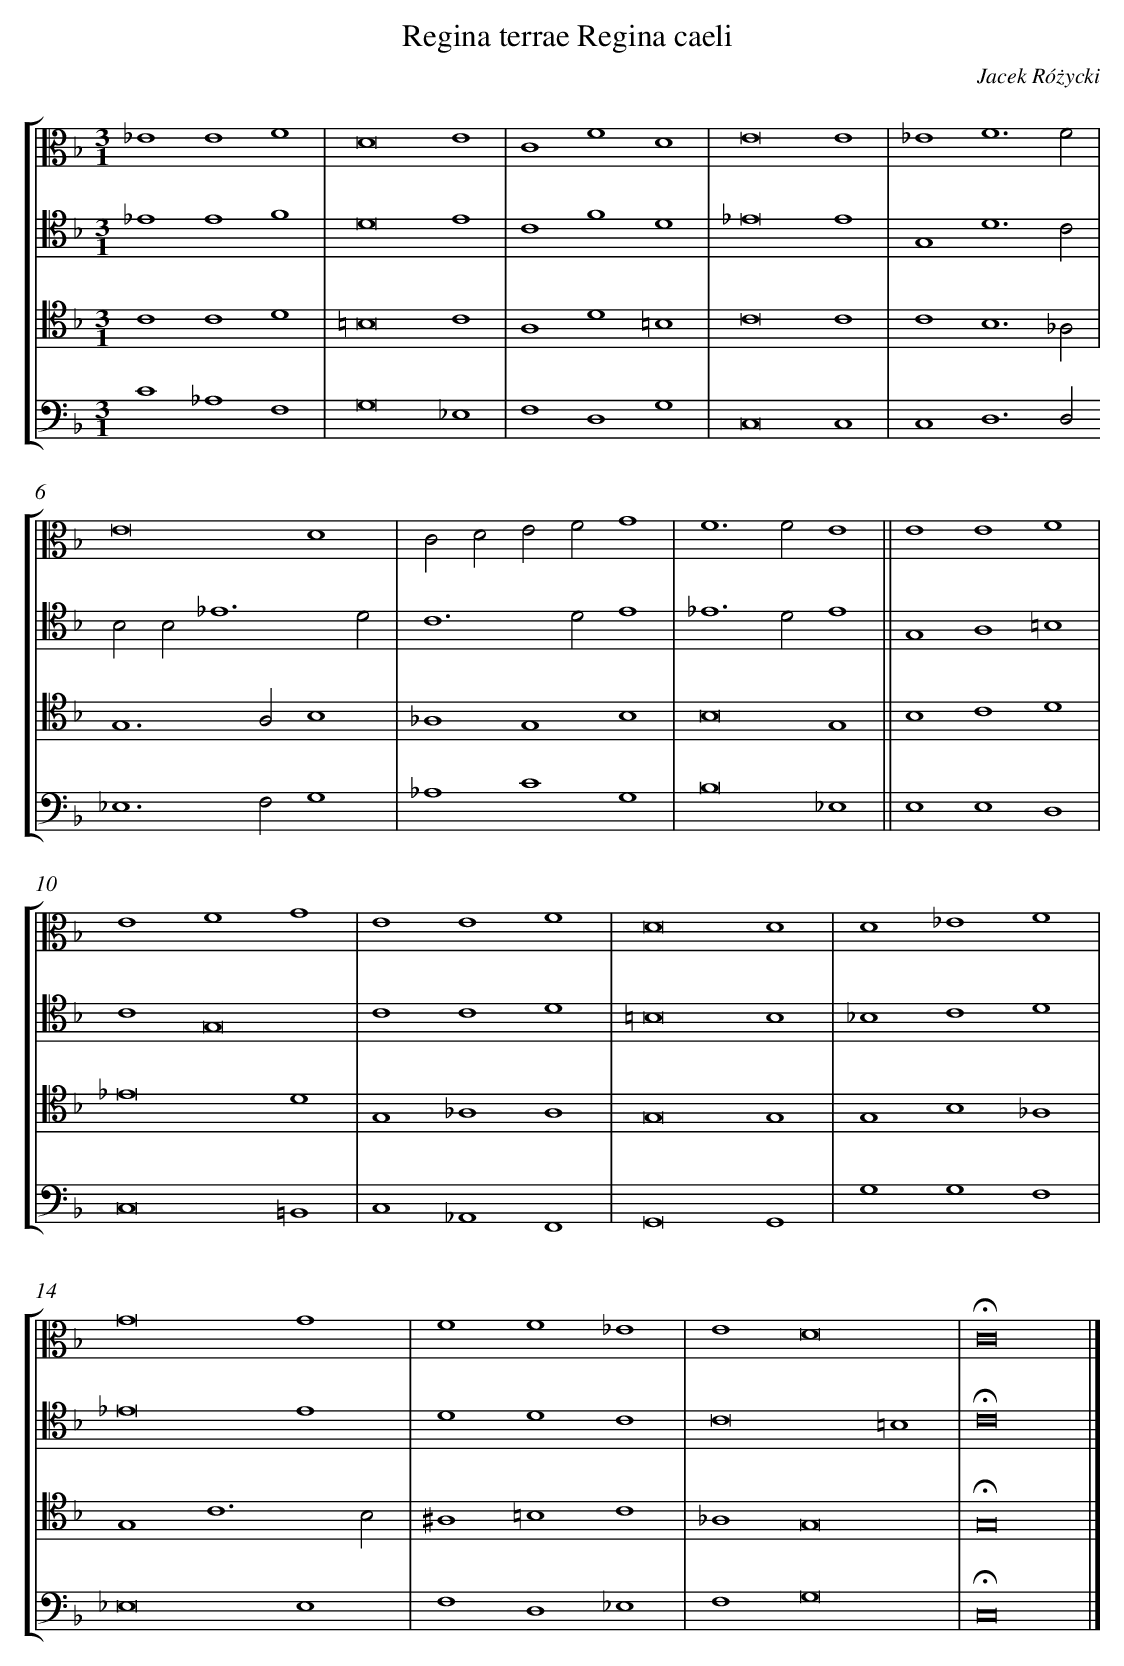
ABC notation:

X:1
T: Regina terrae Regina caeli
C: Jacek Różycki
L: 1/4
M: 3/1
%%staves [1 2 3 4]
V: 1 clef=alto
V: 2 clef=tenor
V: 3 clef=tenor
V: 4 clef=bass
K: F
[V:1] _E4E4F4 |
[V:2] _E4E4F4 |
[V:3] C4C4D4 |
[V:4] C4_A,4F,4 |
[V:1] D8E4 |
[V:2] D8E4 |
[V:3] =B,8C4 |
[V:4] G,8_E,4 |
[V:1] C4F4D4 |
[V:2] C4F4D4 |
[V:3] A,4D4=B,4 |
[V:4] F,4D,4G,4 |
[V:1] E8E4 |
[V:2] _E8E4 |
[V:3] C8C4 |
[V:4] C,8C,4 |
[V:1] _E4F6F2 |
[V:2] G,4D6C2 |
[V:3] C4B,6_A,2 |
[V:4] C,4D,6D,2 [|]
[V:1] E8D4 |
[V:2] B,2B,4<_E4D2 |
[V:3] G,4>A,4B,4 |
[V:4] _E,4>F,4G,4 |
[V:1] C2D2E2F2G4 |
[V:2] C4>D4E4 |
[V:3] _A,4G,4B,4 |
[V:4] _A,4C4G,4 |
[V:1] F4>F4E4 ||
[V:2] _E4>D4E4 ||
[V:3] B,8G,4 ||
[V:4] B,8_E,4 ||
[V:1] E4E4F4 |
[V:2] G,4A,4=B,4 |
[V:3] B,4C4D4 |
[V:4] E,4E,4D,4 |
[V:1] E4F4G4 |
[V:2] C4G,8 |
[V:3] _E8D4 |
[V:4] C,8=B,,4 |
[V:1] E4E4F4 |
[V:2] C4C4D4 |
[V:3] G,4_A,4A,4 |
[V:4] C,4_A,,4F,,4 |
[V:1] D8D4 |
[V:2] =B,8B,4 |
[V:3] G,8G,4 |
[V:4] G,,8G,,4 |
[V:1] D4_E4F4 |
[V:2] _B,4C4D4 |
[V:3] G,4B,4_A,4 |
[V:4] G,4G,4F,4 |
[V:1] G8G4 |
[V:2] _E8E4 |
[V:3] G,4C6B,2 |
[V:4] _E,8E,4 |
[V:1] F4F4_E4 |
[V:2] D4D4C4 |
[V:3] ^A,4=B,4C4 |
[V:4] F,4D,4_E,4 |
[V:1] E4D8 |
[V:2] C8=B,4 |
[V:3] _A,4G,8 |
[V:4] F,4G,8 |
[V:1] !fermata!C12 |]
[V:2] !fermata!C12 |]
[V:3] !fermata!G,12 |]
[V:4] !fermata!C,12 |]
